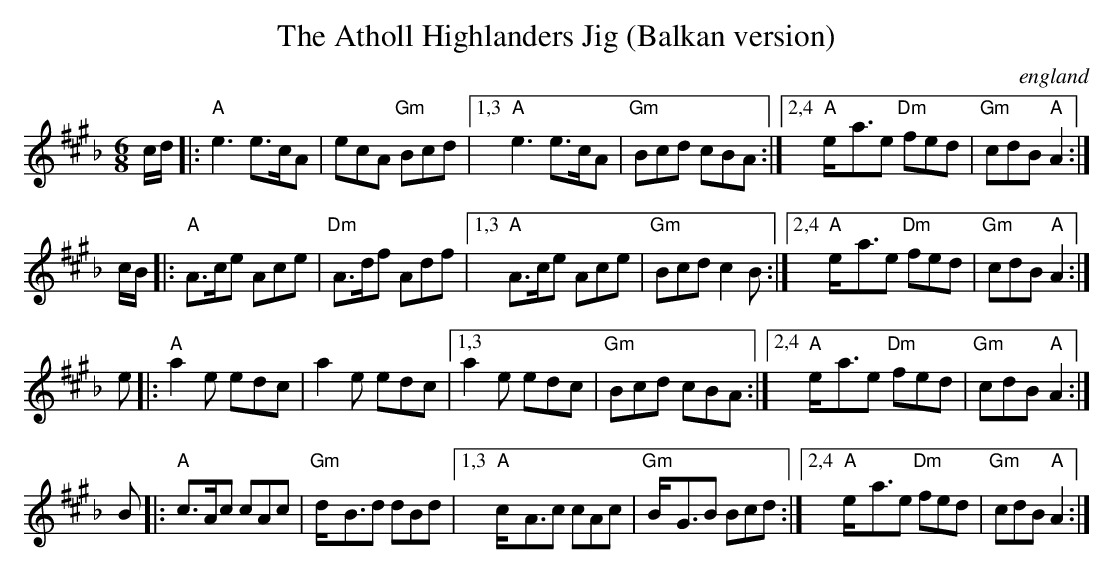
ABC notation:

X:1
T: The Atholl Highlanders Jig (Balkan version)
O:england
M: 6/8
L: 1/8
K: A_B^c
c/d/ |: "A"e3 e>cA  | ecA "Gm"Bcd  |1,3 "A"e3 e>cA  | "Gm"Bcd cBA :|2,4 "A"e-<ae "Dm"fed | "Gm"cdB "A"A2 :|
c/B/ |: "A"A>ce Ace | "Dm"A>df Adf |1,3 "A"A>ce Ace | "Gm"Bcd c2B :|2,4 "A"e-<ae "Dm"fed | "Gm"cdB "A"A2 :|
e   |: "A"a2e edc  | a2e edc      |1,3  a2e edc    | "Gm"Bcd cBA :|2,4 "A"e-<ae "Dm"fed | "Gm"cdB "A"A2 :|
B   |: "A"c>Ac cAc | "Gm"d-<Bd dBd |1,3 "A"c-<Ac cAc | "Gm"B-<GB Bcd :|2,4 "A"e-<ae "Dm"fed | "Gm"cdB "A"A2 :|
